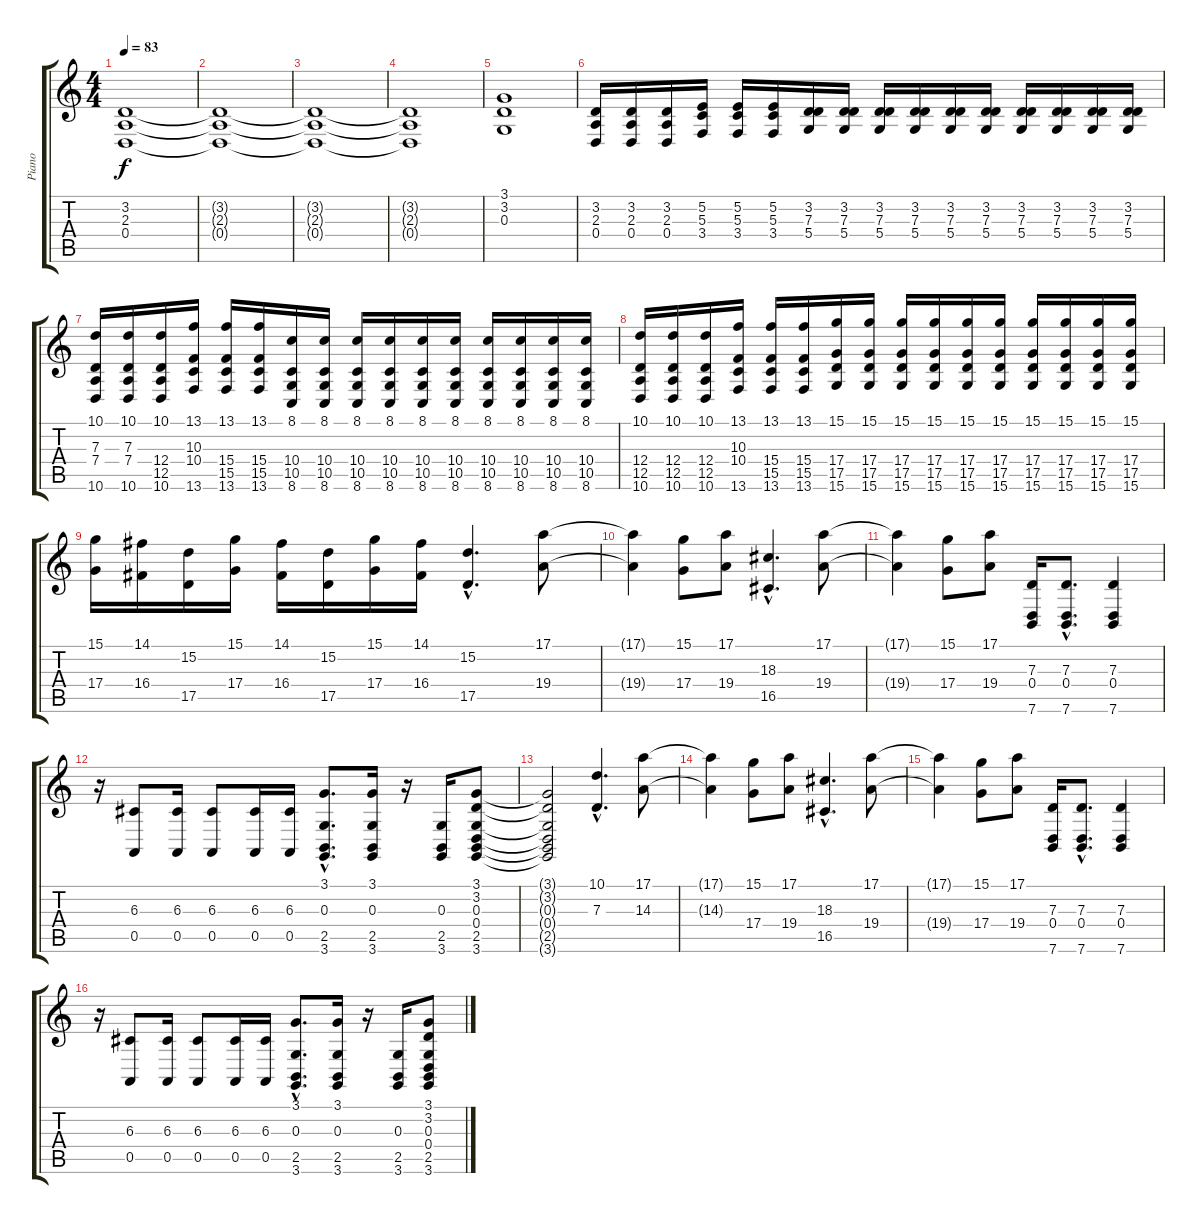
\track ("Piano" "Piano") {instrument stringensemble1}
\staff {score tabs}
\tuning (E4 B3 G3 D3 A2 E2) {hide}
\ts (4 4)
\tempo 83
\clef g2
\ks c
(3.2{t} 2.3{t} 0.4{t}).1{dy f} |
(3.2{t} 2.3{t} 0.4{t}).1 |
(3.2{t} 2.3{t} 0.4{t}).1 |
(3.2{t} 2.3{t} 0.4{t}).1 |
(3.1 3.2 0.3).1 |
(3.2 2.3 0.4).16 (3.2 2.3 0.4).16 (3.2 2.3 0.4).16 (5.2 5.3 3.4).16 (5.2 5.3 3.4).16 (5.2 5.3 3.4).16 (3.2 7.3 5.4).16 (3.2 7.3 5.4).16 (3.2 7.3 5.4).16 (3.2 7.3 5.4).16 (3.2 7.3 5.4).16 (3.2 7.3 5.4).16 (3.2 7.3 5.4).16 (3.2 7.3 5.4).16 (3.2 7.3 5.4).16 (3.2 7.3 5.4).16 |
(10.1 7.3 7.4 10.6).16 (10.1 7.3 7.4 10.6).16 (10.1 12.4 12.5 10.6).16 (13.1 10.3 10.4 13.6).16 (13.1 15.4 15.5 13.6).16 (13.1 15.4 15.5 13.6).16 (8.1 10.4 10.5 8.6).16 (8.1 10.4 10.5 8.6).16 (8.1 10.4 10.5 8.6).16 (8.1 10.4 10.5 8.6).16 (8.1 10.4 10.5 8.6).16 (8.1 10.4 10.5 8.6).16 (8.1 10.4 10.5 8.6).16 (8.1 10.4 10.5 8.6).16 (8.1 10.4 10.5 8.6).16 (8.1 10.4 10.5 8.6).16 |
(10.1 12.4 12.5 10.6).16 (10.1 12.4 12.5 10.6).16 (10.1 12.4 12.5 10.6).16 (13.1 10.3 10.4 13.6).16 (13.1 15.4 15.5 13.6).16 (13.1 15.4 15.5 13.6).16 (15.1 17.4 17.5 15.6).16 (15.1 17.4 17.5 15.6).16 (15.1 17.4 17.5 15.6).16 (15.1 17.4 17.5 15.6).16 (15.1 17.4 17.5 15.6).16 (15.1 17.4 17.5 15.6).16 (15.1 17.4 17.5 15.6).16 (15.1 17.4 17.5 15.6).16 (15.1 17.4 17.5 15.6).16 (15.1 17.4 17.5 15.6).16 |
(15.1 17.4).16 (14.1 16.4).16 (15.2 17.5).16 (15.1 17.4).16 (14.1 16.4).16 (15.2 17.5).16 (15.1 17.4).16 (14.1 16.4).16 (15.2{hac} 17.5{hac}).4{d} (17.1 19.4).8 |
(17.1{t} 19.4{t}).4 (15.1 17.4).8 (17.1 19.4).8 (18.3{hac} 16.5{hac}).4{d} (17.1 19.4).8 |
(17.1{t} 19.4{t}).4 (15.1 17.4).8 (17.1 19.4).8 (7.3 0.4 7.6).16 (7.3{hac} 0.4{hac} 7.6{hac}).8{d} (7.3 0.4 7.6).4 |
r.16 (6.3 0.5).8 (6.3 0.5).16 (6.3 0.5).8 (6.3 0.5).16 (6.3 0.5).16 (3.1{hac} 0.3{hac} 2.5{hac} 3.6{hac}).8{d} (3.1 0.3 2.5 3.6).16 r.16 (0.3 2.5 3.6).16 (3.1 3.2 0.3 0.4 2.5 3.6).8 |
(3.1{t} 3.2{t} 0.3{t} 0.4{t} 2.5{t} 3.6{t}).2 (10.1{hac} 7.3{hac}).4{d} (17.1 14.3).8 |
(17.1{t} 14.3{t}).4 (15.1 17.4).8 (17.1 19.4).8 (18.3{hac} 16.5{hac}).4{d} (17.1 19.4).8 |
(17.1{t} 19.4{t}).4 (15.1 17.4).8 (17.1 19.4).8 (7.3 0.4 7.6).16 (7.3{hac} 0.4{hac} 7.6{hac}).8{d} (7.3 0.4 7.6).4 |
r.16 (6.3 0.5).8 (6.3 0.5).16 (6.3 0.5).8 (6.3 0.5).16 (6.3 0.5).16 (3.1{hac} 0.3{hac} 2.5{hac} 3.6{hac}).8{d} (3.1 0.3 2.5 3.6).16 r.16 (0.3 2.5 3.6).16 (3.1 3.2 0.3 0.4 2.5 3.6).8
